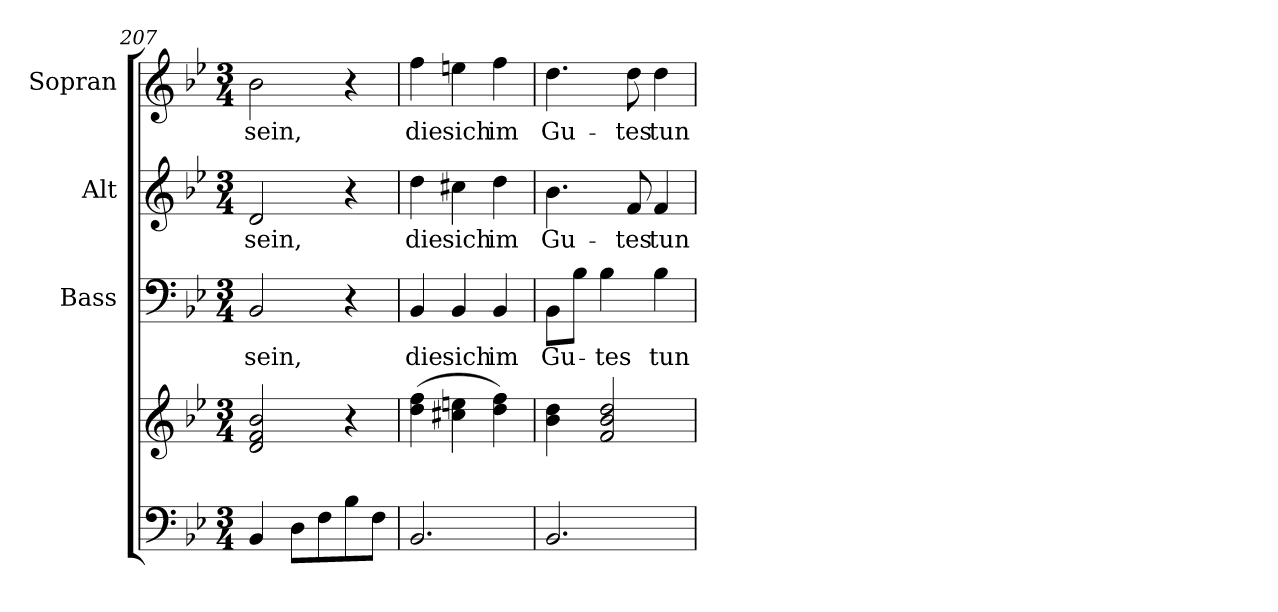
**kern	**kern	**kern	**text	**kern	**text	**kern	**text
*part4	*part4	*part3	*part3	*part2	*part2	*part1	*part1
*staff5	*staff4	*staff3	*staff3	*staff2	*staff2	*staff1	*staff1
*	*	*I"Bass	*	*I"Alt	*	*I"Sopran	*
*	*	*I'B.	*	*I'A.	*	*I'S.	*
*clefF4	*clefG2	*clefF4	*	*clefG2	*	*clefG2	*
*k[b-e-]	*k[b-e-]	*k[b-e-]	*	*k[b-e-]	*	*k[b-e-]	*
*B-:	*B-:	*B-:	*	*B-:	*	*B-:	*
*M3/4	*M3/4	*M3/4	*	*M3/4	*	*M3/4	*
=207	=207	=207	=207	=207	=207	=207	=207
!	!	!	!LO:LY:b	!	!LO:LY:b	!	!LO:LY:b
4BB-/	2d/ 2f/ 2b-/	2BB-/	sein,	2d/	sein,	2b-\	sein,
8D\L	.	.	.	.	.	.	.
8F\	.	.	.	.	.	.	.
8B-\	4r	4r	.	4r	.	4r	.
8F\J	.	.	.	.	.	.	.
=208	=208	=208	=208	=208	=208	=208	=208
!	!	!	!LO:LY:b	!	!LO:LY:b	!	!LO:LY:b
2.BB-/	(>4dd\ 4ff\	4BB-/	die	4dd\	die	4ff\	die
!	!	!	!LO:LY:b	!	!LO:LY:b	!	!LO:LY:b
.	4cc#X\ 4een\	4BB-/	sich	4cc#X\	sich	4een\	sich
!	!	!	!LO:LY:b	!	!LO:LY:b	!	!LO:LY:b
.	4dd\ 4ff\)	4BB-/	im	4dd\	im	4ff\	im
=209	=209	=209	=209	=209	=209	=209	=209
!	!	!	!LO:LY:b	!	!LO:LY:b	!	!LO:LY:b
2.BB-/	4b-\ 4dd\	8BB-\L	Gu-	4.b-\	Gu-	4.dd\	Gu-
.	.	8B-\J	.	.	.	.	.
!	!	!	!LO:LY:b	!	!	!	!
.	2f/ 2b-/ 2dd/	4B-\	-tes	.	.	.	.
!	!	!	!	!	!LO:LY:b	!	!LO:LY:b
.	.	.	.	8f/	-tes	8dd\	-tes
!	!	!	!LO:LY:b	!	!LO:LY:b	!	!LO:LY:b
.	.	4B-\	tun	4f/	tun	4dd\	tun
=	=	=	=	=	=	=	=
*-	*-	*-	*-	*-	*-	*-	*-
